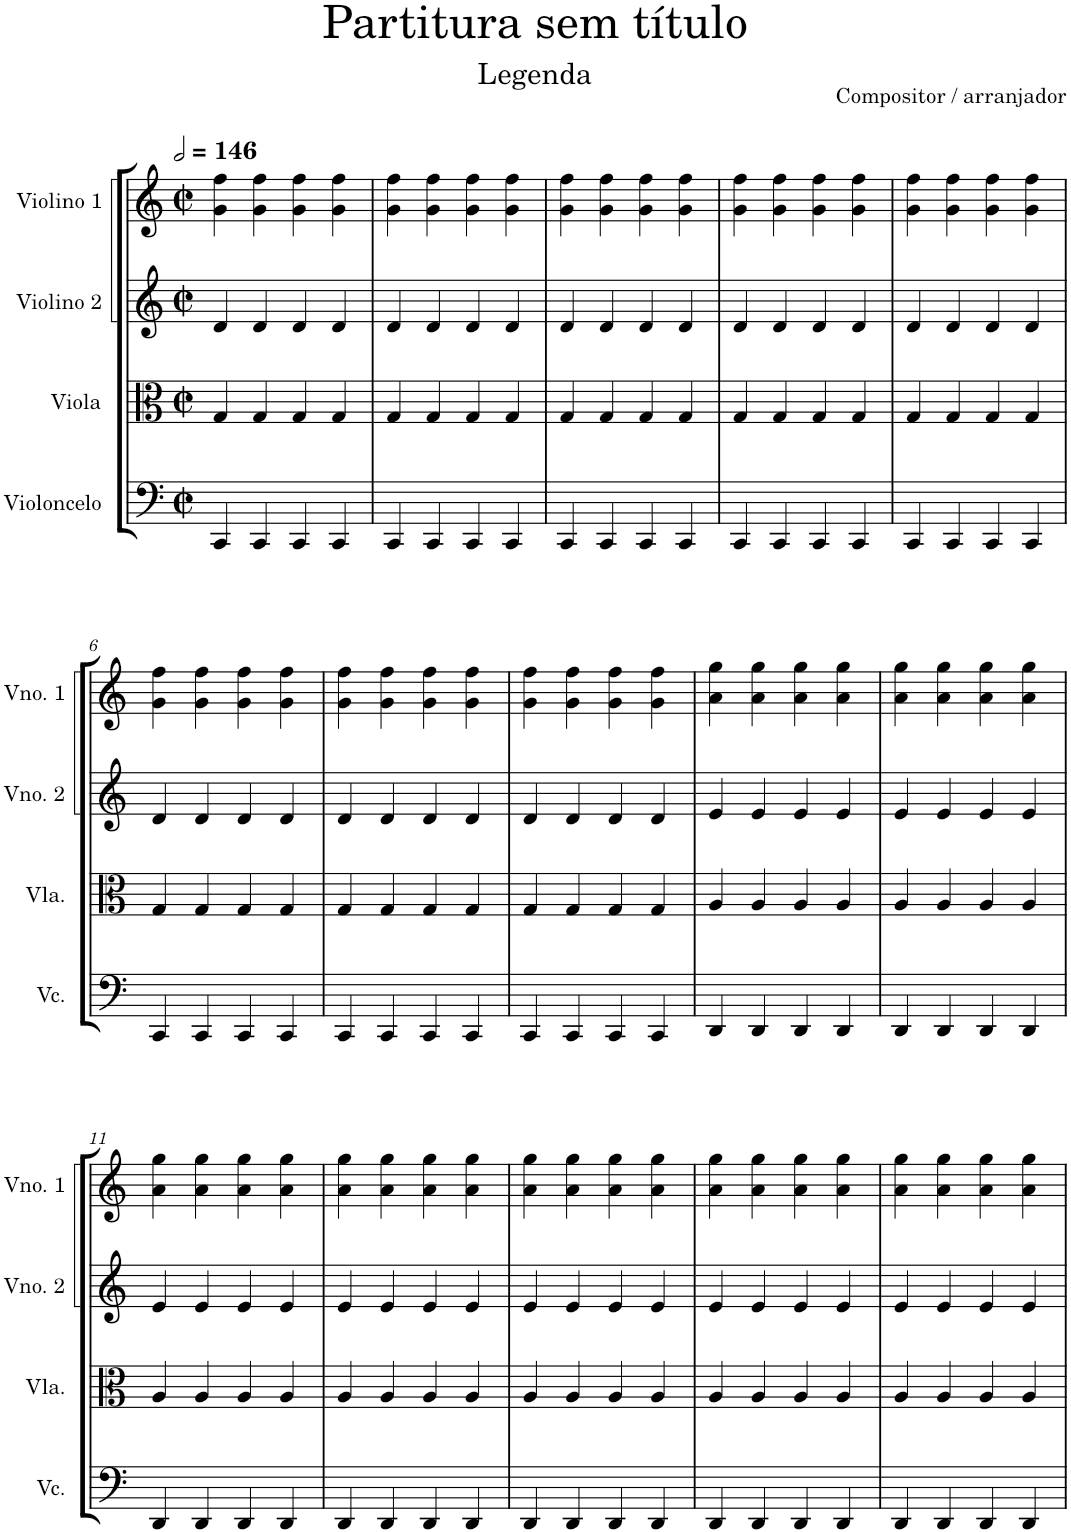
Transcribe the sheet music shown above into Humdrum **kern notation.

**kern	**kern	**kern	**kern
*part4	*part3	*part2	*part1
*staff4	*staff3	*staff2	*staff1
*I"Violoncelo	*I"Viola	*I"Violino 2	*I"Violino 1
*I'Vc.	*I'Vla.	*I'Vno. 2	*I'Vno. 1
*clefF4	*clefC3	*clefG2	*clefG2
*k[]	*k[]	*k[]	*k[]
*M2/2	*M2/2	*M2/2	*M2/2
*met(c|)	*met(c|)	*met(c|)	*met(c|)
*MM292	*MM292	*MM292	*MM292
=1	=1	=1	=1
4CC/	4G/	4d/	4g\ 4ff\
4CC/	4G/	4d/	4g\ 4ff\
4CC/	4G/	4d/	4g\ 4ff\
4CC/	4G/	4d/	4g\ 4ff\
=2	=2	=2	=2
4CC/	4G/	4d/	4g\ 4ff\
4CC/	4G/	4d/	4g\ 4ff\
4CC/	4G/	4d/	4g\ 4ff\
4CC/	4G/	4d/	4g\ 4ff\
=3	=3	=3	=3
4CC/	4G/	4d/	4g\ 4ff\
4CC/	4G/	4d/	4g\ 4ff\
4CC/	4G/	4d/	4g\ 4ff\
4CC/	4G/	4d/	4g\ 4ff\
=4	=4	=4	=4
4CC/	4G/	4d/	4g\ 4ff\
4CC/	4G/	4d/	4g\ 4ff\
4CC/	4G/	4d/	4g\ 4ff\
4CC/	4G/	4d/	4g\ 4ff\
=5	=5	=5	=5
4CC/	4G/	4d/	4g\ 4ff\
4CC/	4G/	4d/	4g\ 4ff\
4CC/	4G/	4d/	4g\ 4ff\
4CC/	4G/	4d/	4g\ 4ff\
!!LO:LB:g=z
=6	=6	=6	=6
4CC/	4G/	4d/	4g\ 4ff\
4CC/	4G/	4d/	4g\ 4ff\
4CC/	4G/	4d/	4g\ 4ff\
4CC/	4G/	4d/	4g\ 4ff\
=7	=7	=7	=7
4CC/	4G/	4d/	4g\ 4ff\
4CC/	4G/	4d/	4g\ 4ff\
4CC/	4G/	4d/	4g\ 4ff\
4CC/	4G/	4d/	4g\ 4ff\
=8	=8	=8	=8
4CC/	4G/	4d/	4g\ 4ff\
4CC/	4G/	4d/	4g\ 4ff\
4CC/	4G/	4d/	4g\ 4ff\
4CC/	4G/	4d/	4g\ 4ff\
=9	=9	=9	=9
4DD/	4A/	4e/	4a\ 4gg\
4DD/	4A/	4e/	4a\ 4gg\
4DD/	4A/	4e/	4a\ 4gg\
4DD/	4A/	4e/	4a\ 4gg\
=10	=10	=10	=10
4DD/	4A/	4e/	4a\ 4gg\
4DD/	4A/	4e/	4a\ 4gg\
4DD/	4A/	4e/	4a\ 4gg\
4DD/	4A/	4e/	4a\ 4gg\
!!LO:LB:g=z
=11	=11	=11	=11
4DD/	4A/	4e/	4a\ 4gg\
4DD/	4A/	4e/	4a\ 4gg\
4DD/	4A/	4e/	4a\ 4gg\
4DD/	4A/	4e/	4a\ 4gg\
=12	=12	=12	=12
4DD/	4A/	4e/	4a\ 4gg\
4DD/	4A/	4e/	4a\ 4gg\
4DD/	4A/	4e/	4a\ 4gg\
4DD/	4A/	4e/	4a\ 4gg\
=13	=13	=13	=13
4DD/	4A/	4e/	4a\ 4gg\
4DD/	4A/	4e/	4a\ 4gg\
4DD/	4A/	4e/	4a\ 4gg\
4DD/	4A/	4e/	4a\ 4gg\
=14	=14	=14	=14
4DD/	4A/	4e/	4a\ 4gg\
4DD/	4A/	4e/	4a\ 4gg\
4DD/	4A/	4e/	4a\ 4gg\
4DD/	4A/	4e/	4a\ 4gg\
=15	=15	=15	=15
4DD/	4A/	4e/	4a\ 4gg\
4DD/	4A/	4e/	4a\ 4gg\
4DD/	4A/	4e/	4a\ 4gg\
4DD/	4A/	4e/	4a\ 4gg\
=	=	=	=
*-	*-	*-	*-
